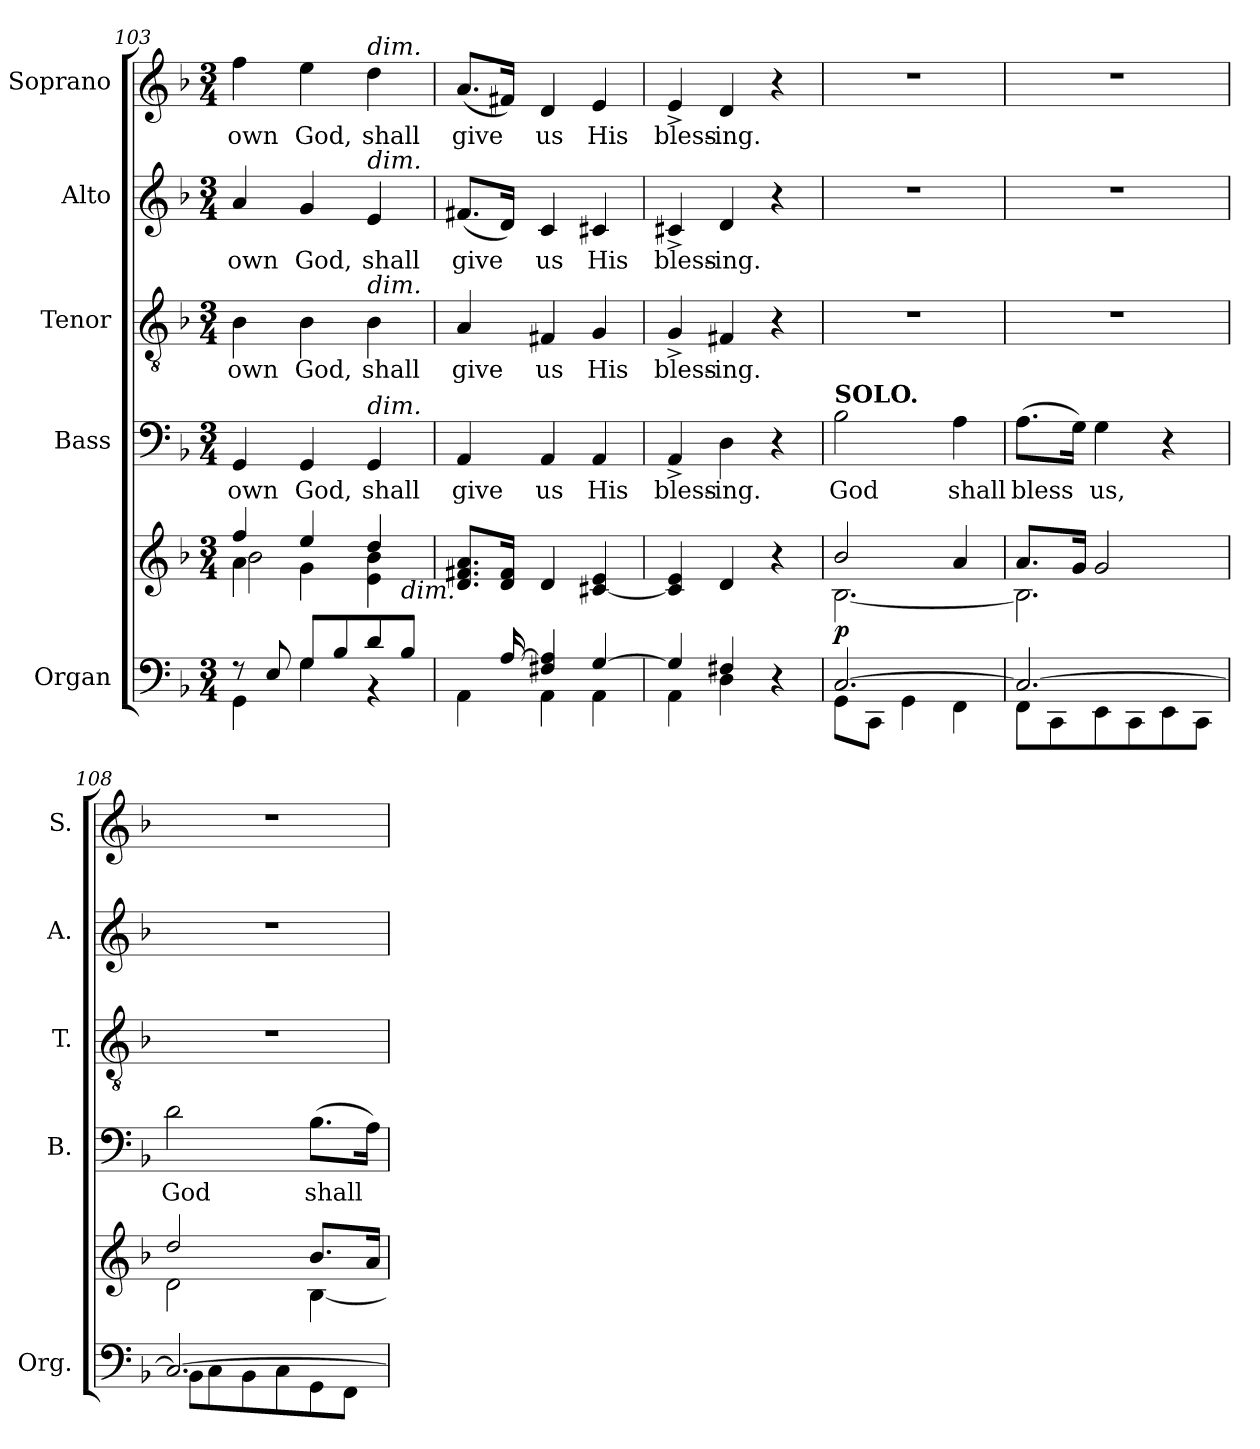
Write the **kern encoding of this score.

**kern	**kern	**dynam	**kern	**text	**kern	**text	**kern	**text	**kern	**text
*part5	*part5	*part5	*part4	*part4	*part3	*part3	*part2	*part2	*part1	*part1
*staff6	*staff5	*staff5/6	*staff4	*staff4	*staff3	*staff3	*staff2	*staff2	*staff1	*staff1
*I"Organ	*	*	*I"Bass	*	*I"Tenor	*	*I"Alto	*	*I"Soprano	*
*I'Org.	*	*	*I'B.	*	*I'T.	*	*I'A.	*	*I'S.	*
*clefF4	*clefG2	*	*clefF4	*	*clefGv2	*	*clefG2	*	*clefG2	*
*	*	*	*	*	*ITrd7c12	*	*	*	*	*
*k[b-]	*k[b-]	*	*k[b-]	*	*k[b-]	*	*k[b-]	*	*k[b-]	*
*F:	*F:	*	*F:	*	*F:	*	*F:	*	*F:	*
*M3/4	*M3/4	*	*M3/4	*	*M3/4	*	*M3/4	*	*M3/4	*
=103	=103	=103	=103	=103	=103	=103	=103	=103	=103	=103
*^	*^	*	*	*	*	*	*	*	*	*
*	*	*	*^	*	*	*	*	*	*	*	*	*
*	*	*	*	*^	*	*	*	*	*	*	*	*	*
!	!	!	!	!	!	!	!	!LO:LY:b:color=#000000	!	!	!	!	!	!
!	!	!	!	!	!	!	!	!	!	!LO:LY:b:color=#000000	!	!	!	!
!	!	!	!	!	!	!	!	!	!	!	!	!LO:LY:b:color=#000000	!	!
!	!	!	!	!	!	!	!	!	!	!	!	!	!	!LO:LY:b:color=#000000
*	*	*	*	*	*^	*	*	*	*	*	*	*	*	*
8r	4GGi\	4ffi/	4ai\	2b-i\	2ryy	2ryy	.	4GGi/	own	4BB-i\	own	4ai/	own	4ffi\	own
8Ei/	.	.	.	.	.	.	.	.	.	.	.	.	.	.	.
!	!	!	!	!	!	!	!	!	!LO:LY:b:color=#000000	!	!	!	!	!	!
!	!	!	!	!	!	!	!	!	!	!	!LO:LY:b:color=#000000	!	!	!	!
!	!	!	!	!	!	!	!	!	!	!	!	!	!LO:LY:b:color=#000000	!	!
!	!	!	!	!	!	!	!	!	!	!	!	!	!	!	!LO:LY:b:color=#000000
8Gi/L	4Gi\	4eei/	4gi\	.	.	.	.	4GGi/	God,	4BB-i\	God,	4gi/	God,	4eei\	God,
8B-i/	.	.	.	.	.	.	.	.	.	.	.	.	.	.	.
!	!	!	!	!	!	!	!	!	!LO:LY:b:color=#000000	!	!	!	!	!	!
!	!	!	!	!	!	!	!	!	!	!	!LO:LY:b:color=#000000	!	!	!	!
!	!	!	!	!	!	!	!	!	!	!	!	!	!LO:LY:b:color=#000000	!	!
!	!	!	!	!	!	!	!	!	!	!	!	!	!	!LO:TX:a:i:t=dim.	!
!	!	!	!	!	!	!	!	!	!	!	!	!LO:TX:a:i:t=dim.	!	!	!
!	!	!	!	!	!	!	!	!	!	!LO:TX:a:i:t=dim.	!	!	!	!	!
!	!	!	!	!	!	!	!	!LO:TX:a:i:t=dim.	!	!	!	!	!	!	!
!	!	!	!	!	!	!	!	!	!	!	!	!	!	!	!LO:LY:b:color=#000000
8di/	4r	4ddi/	4ryy	4ryy	4ei\ 4b-i	8ryy	.	4GGi/	shall	4BB-i\	shall	4ei/	shall	4ddi\	shall
!	!	!	!	!	!	!LO:TX:b:i:t=dim.	!	!	!	!	!	!	!	!	!
8B-i/J	.	.	.	.	.	8ryy	.	.	.	.	.	.	.	.	.
*	*	*v	*v	*v	*v	*v	*	*	*	*	*	*	*	*	*
=104	=104	=104	=104	=104	=104	=104	=104	=104	=104	=104	=104
*	*	*^	*	*	*	*	*	*	*	*	*
*	*	*	*^	*	*	*	*	*	*	*	*	*
*	*	*	*	*^	*	*	*	*	*	*	*	*	*
*	*	*	*	*	*^	*	*	*	*	*	*	*	*	*
!	!	!	!	!	!	!	!	!	!LO:LY:b:color=#000000	!	!	!	!	!	!
*	*	*v	*v	*v	*v	*v	*	*	*	*	*	*	*	*	*
*	*	*^	*	*	*	*	*	*	*	*	*
*	*	*	*^	*	*	*	*	*	*	*	*	*
*	*	*	*	*^	*	*	*	*	*	*	*	*	*
*	*	*	*	*	*^	*	*	*	*	*	*	*	*	*
!	!	!	!	!	!	!	!	!	!	!	!LO:LY:b:color=#000000	!	!	!	!
*	*	*v	*v	*v	*v	*v	*	*	*	*	*	*	*	*	*
*	*	*^	*	*	*	*	*	*	*	*	*
*	*	*	*^	*	*	*	*	*	*	*	*	*
*	*	*	*	*^	*	*	*	*	*	*	*	*	*
*	*	*	*	*	*^	*	*	*	*	*	*	*	*	*
!	!	!	!	!	!	!	!	!	!	!	!	!	!LO:LY:b:color=#000000	!	!
*	*	*v	*v	*v	*v	*v	*	*	*	*	*	*	*	*	*
*	*	*^	*	*	*	*	*	*	*	*	*
*	*	*	*^	*	*	*	*	*	*	*	*	*
*	*	*	*	*^	*	*	*	*	*	*	*	*	*
*	*	*	*	*	*^	*	*	*	*	*	*	*	*	*
!	!	!	!	!	!	!	!	!	!	!	!	!	!	!	!LO:LY:b:color=#000000
*	*	*v	*v	*v	*v	*v	*	*	*	*	*	*	*	*	*
8.ryy	4AAi\	8.di/ 8.f#Xi 8.aiL	.	4AAi/	give	4AAi/	give	(8.f#Xi/L	give	(8.ai/L	give
[>16Ai/	.	16di/ 16f#iJk	.	.	.	.	.	16di/Jk)	.	16f#Xi/Jk)	.
!	!	!	!	!	!LO:LY:b:color=#000000	!	!	!	!	!	!
!	!	!	!	!	!	!	!LO:LY:b:color=#000000	!	!	!	!
!	!	!	!	!	!	!	!	!	!LO:LY:b:color=#000000	!	!
!	!	!	!	!	!	!	!	!	!	!	!LO:LY:b:color=#000000
4F#Xi/ 4Ai]	4AAi\	4di/	.	4AAi/	us	4FF#Xi/	us	4ci/	us	4di/	us
!	!	!	!	!	!LO:LY:b:color=#000000	!	!	!	!	!	!
!	!	!	!	!	!	!	!LO:LY:b:color=#000000	!	!	!	!
!	!	!	!	!	!	!	!	!	!LO:LY:b:color=#000000	!	!
!	!	!	!	!	!	!	!	!	!	!	!LO:LY:b:color=#000000
[>4Gi/	4AAi\	[<4c#Xi/ 4ei	.	4AAi/	His	4GGi/	His	4c#Xi/	His	4ei/	His
!!LO:LB:g=z
=105	=105	=105	=105	=105	=105	=105	=105	=105	=105	=105	=105
!	!	!	!	!	!LO:LY:b:color=#000000	!	!	!	!	!	!
!	!	!	!	!	!	!	!LO:LY:b:color=#000000	!	!	!	!
!	!	!	!	!	!	!	!	!	!LO:LY:b:color=#000000	!	!
!	!	!	!	!	!	!	!	!	!	!	!LO:LY:b:color=#000000
4Gi/]	4AAi\	4c#i/] 4ei	.	4AA^i/	bless-	4GG^i/	bless-	4c#X^i/	bless-	4e^i/	bless-
!	!	!	!	!	!LO:LY:b:color=#000000	!	!	!	!	!	!
!	!	!	!	!	!	!	!LO:LY:b:color=#000000	!	!	!	!
!	!	!	!	!	!	!	!	!	!LO:LY:b:color=#000000	!	!
!	!	!	!	!	!	!	!	!	!	!	!LO:LY:b:color=#000000
4F#Xi/	4Di\	4di/	.	4Di\	-ing.	4FF#Xi/	-ing.	4di/	-ing.	4di/	-ing.
4ryy	4r	4r	.	4r	.	4r	.	4r	.	4r	.
=106	=106	=106	=106	=106	=106	=106	=106	=106	=106	=106	=106
*	*	*^	*	*	*	*	*	*	*	*	*
!	!	!	!	!	!LO:TX:a:B:t=SOLO.	!	!	!	!	!	!	!
!	!	!	!	!	!	!LO:LY:b:color=#000000	!LO:N:vis=1	!	!LO:N:vis=1	!	!LO:N:vis=1	!
[>2.Ci/	8GGi\L	2b-i/	[<2.B-i\	p	2B-i\	God	2.r	.	2.r	.	2.r	.
.	8CCi\J	.	.	.	.	.	.	.	.	.	.	.
.	4GGi\	.	.	.	.	.	.	.	.	.	.	.
!	!	!	!	!	!	!LO:LY:b:color=#000000	!	!	!	!	!	!
.	4FFi\	4ai/	.	.	4Ai\	shall	.	.	.	.	.	.
=107	=107	=107	=107	=107	=107	=107	=107	=107	=107	=107	=107	=107
!	!	!	!	!	!	!LO:LY:b:color=#000000	!LO:N:vis=1	!	!LO:N:vis=1	!	!LO:N:vis=1	!
2.Ci/_>	8FFi\L	8.ai/L	2.B-i\]	.	(8.Ai\L	bless	2.r	.	2.r	.	2.r	.
.	8CCi\	.	.	.	.	.	.	.	.	.	.	.
.	.	16gi/Jk	.	.	16Gi\Jk)	.	.	.	.	.	.	.
!	!	!	!	!	!	!LO:LY:b:color=#000000	!	!	!	!	!	!
.	8EEi\	2gi/	.	.	4Gi\	us,	.	.	.	.	.	.
.	8CCi\	.	.	.	.	.	.	.	.	.	.	.
.	8EEi\	.	.	.	4r	.	.	.	.	.	.	.
.	8CCi\J	.	.	.	.	.	.	.	.	.	.	.
=108	=108	=108	=108	=108	=108	=108	=108	=108	=108	=108	=108	=108
!	!	!	!	!	!	!LO:LY:b:color=#000000	!LO:N:vis=1	!	!LO:N:vis=1	!	!LO:N:vis=1	!
2.Ci/_>	8BB-i\L	2ddi/	2di\	.	2di\	God	2.r	.	2.r	.	2.r	.
.	8Ci\	.	.	.	.	.	.	.	.	.	.	.
.	8BB-i\	.	.	.	.	.	.	.	.	.	.	.
.	8Ci\	.	.	.	.	.	.	.	.	.	.	.
!	!	!	!	!	!	!LO:LY:b:color=#000000	!	!	!	!	!	!
.	8GGi\	8.b-i/L	[<4B-i\	.	(8.B-i\L	shall	.	.	.	.	.	.
.	8FFi\J	.	.	.	.	.	.	.	.	.	.	.
.	.	16ai/Jk	.	.	16Ai\Jk)	.	.	.	.	.	.	.
*v	*v	*	*	*	*	*	*	*	*	*	*	*
*	*v	*v	*	*	*	*	*	*	*	*	*
=	=	=	=	=	=	=	=	=	=	=
*-	*-	*-	*-	*-	*-	*-	*-	*-	*-	*-
